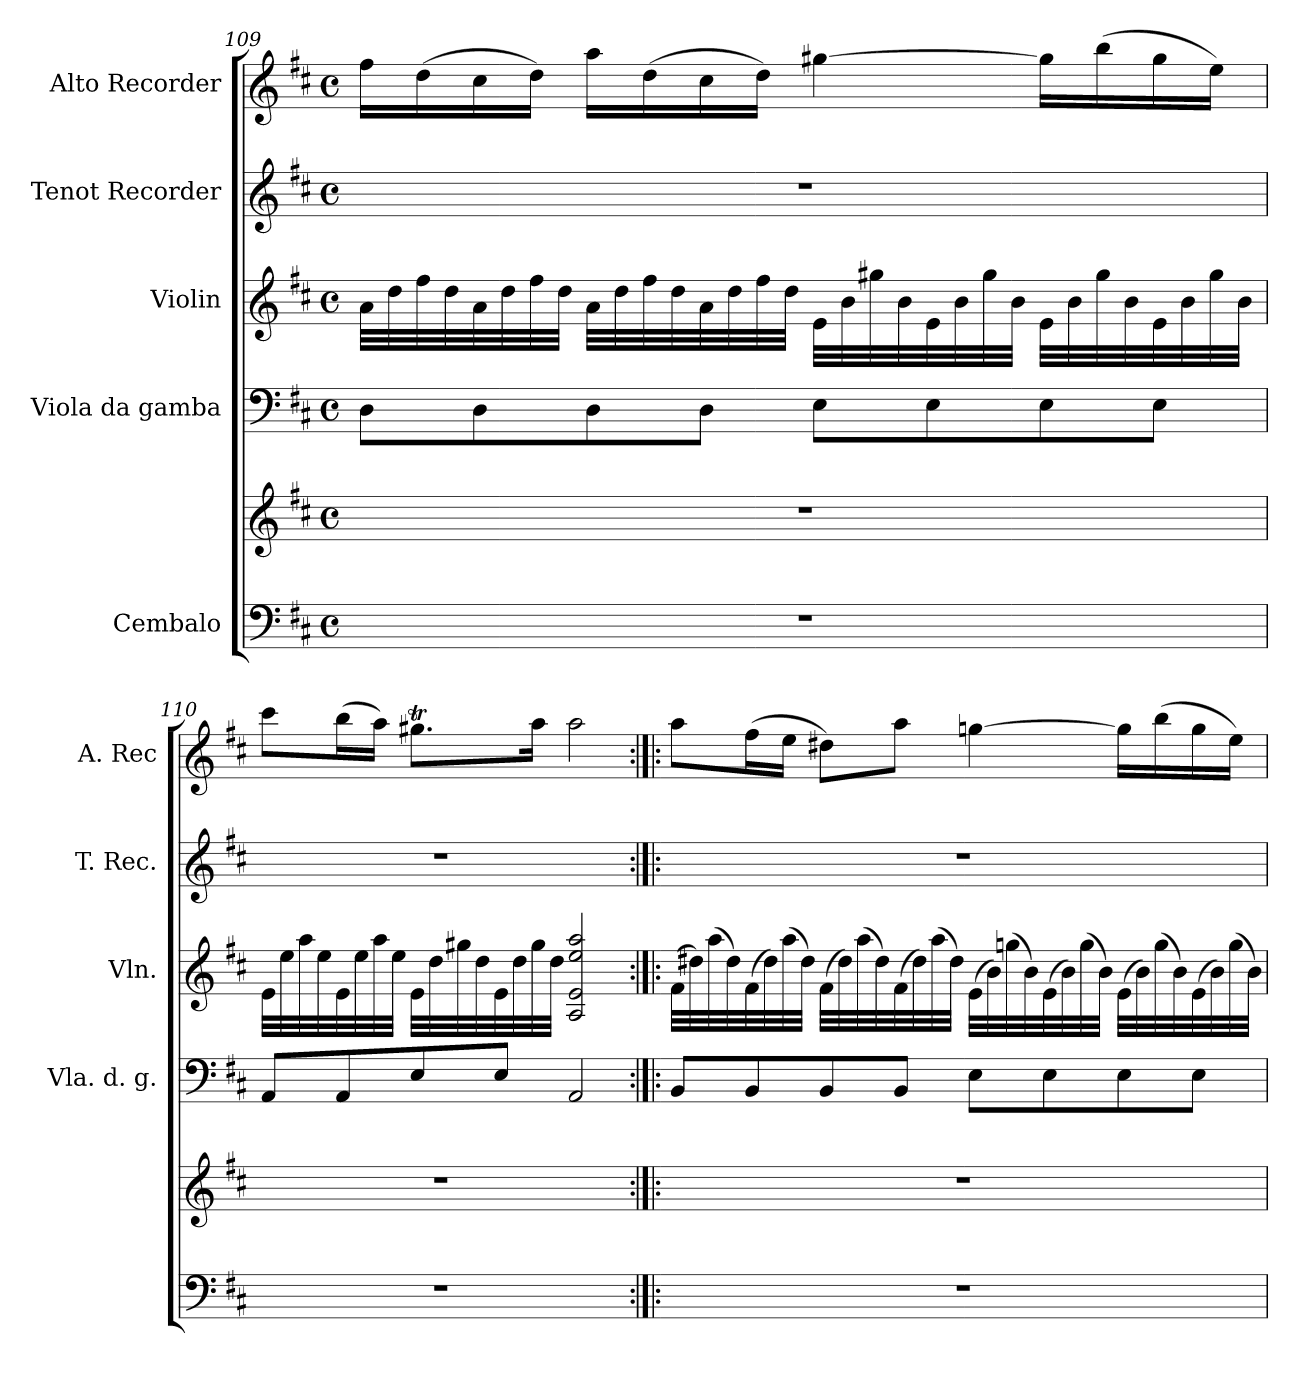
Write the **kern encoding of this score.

**kern	**kern	**kern	**kern	**kern	**kern
*part5	*part5	*part4	*part3	*part2	*part1
*staff6	*staff5	*staff4	*staff3	*staff2	*staff1
*I"Cembalo	*	*I"Viola da gamba	*I"Violin	*I"Tenot Recorder	*I"Alto Recorder
*	*	*I'Vla. d. g.	*I'Vln.	*I'T. Rec.	*I'A. Rec
!!LO:LB:g=z
*clefF4	*clefG2	*clefF4	*clefG2	*clefG2	*clefG2
*k[f#c#]	*k[f#c#]	*k[f#c#]	*k[f#c#]	*k[f#c#]	*k[f#c#]
*M4/4	*M4/4	*M4/4	*M4/4	*M4/4	*M4/4
*met(c)	*met(c)	*met(c)	*met(c)	*met(c)	*met(c)
=109	=109	=109	=109	=109	=109
1r	1r	8D\L	32a\LLL	1r	16ff#\LL
.	.	.	32dd\	.	.
.	.	.	32ff#\	.	(16dd\
.	.	.	32dd\	.	.
.	.	8D\	32a\	.	16cc#\
.	.	.	32dd\	.	.
.	.	.	32ff#\	.	16dd\JJ)
.	.	.	32dd\JJJ	.	.
.	.	8D\	32a\LLL	.	16aa\LL
.	.	.	32dd\	.	.
.	.	.	32ff#\	.	(16dd\
.	.	.	32dd\	.	.
.	.	8D\J	32a\	.	16cc#\
.	.	.	32dd\	.	.
.	.	.	32ff#\	.	16dd\JJ)
.	.	.	32dd\JJJ	.	.
.	.	8E\L	32e\LLL	.	[4gg#X\
.	.	.	32b\	.	.
.	.	.	32gg#X\	.	.
.	.	.	32b\	.	.
.	.	8E\	32e\	.	.
.	.	.	32b\	.	.
.	.	.	32gg#\	.	.
.	.	.	32b\JJJ	.	.
.	.	8E\	32e\LLL	.	16gg#\LL]
.	.	.	32b\	.	.
.	.	.	32gg#\	.	(16bb\
.	.	.	32b\	.	.
.	.	8E\J	32e\	.	16gg#\
.	.	.	32b\	.	.
.	.	.	32gg#\	.	16ee\JJ)
.	.	.	32b\JJJ	.	.
=110	=110	=110	=110	=110	=110
1r	1r	8AA/L	32e\LLL	1r	8ccc#\L
.	.	.	32ee\	.	.
.	.	.	32aa\	.	.
.	.	.	32ee\	.	.
.	.	8AA/	32e\	.	(16bb\L
.	.	.	32ee\	.	.
.	.	.	32aa\	.	16aa\JJ)
.	.	.	32ee\JJJ	.	.
.	.	8E/	32e\LLL	.	8.gg#Xt\L
.	.	.	32dd\	.	.
.	.	.	32gg#X\	.	.
.	.	.	32dd\	.	.
.	.	8E/J	32e\	.	.
.	.	.	32dd\	.	.
.	.	.	32gg#\	.	16aa\Jk
.	.	.	32dd\JJJ	.	.
.	.	2AA/	2A/ 2e/ 2ee/ 2aa/	.	2aa\
=111:|!|:	=111:|!|:	=111:|!|:	=111:|!|:	=111:|!|:	=111:|!|:
1r	1r	8BB/L	(32f#\LLL	1r	8aa\L
.	.	.	32dd#X\)	.	.
.	.	.	(32aa\	.	.
.	.	.	32dd#\)	.	.
.	.	8BB/	(32f#\	.	(16ff#\L
.	.	.	32dd#\)	.	.
.	.	.	(32aa\	.	16ee\JJ
.	.	.	32dd#\JJJ)	.	.
.	.	8BB/	(32f#\LLL	.	8dd#X\L)
.	.	.	32dd#\)	.	.
.	.	.	(32aa\	.	.
.	.	.	32dd#\)	.	.
.	.	8BB/J	(32f#\	.	8aa\J
.	.	.	32dd#\)	.	.
.	.	.	(32aa\	.	.
.	.	.	32dd#\JJJ)	.	.
.	.	8E\L	(32e\LLL	.	[4ggn\
.	.	.	32b\)	.	.
.	.	.	(32ggn\	.	.
.	.	.	32b\)	.	.
.	.	8E\	(32e\	.	.
.	.	.	32b\)	.	.
.	.	.	(32gg\	.	.
.	.	.	32b\JJJ)	.	.
.	.	8E\	(32e\LLL	.	16gg\LL]
.	.	.	32b\)	.	.
.	.	.	(32gg\	.	(16bb\
.	.	.	32b\)	.	.
.	.	8E\J	(32e\	.	16gg\
.	.	.	32b\)	.	.
.	.	.	(32gg\	.	16ee\JJ)
.	.	.	32b\JJJ)	.	.
=	=	=	=	=	=
*-	*-	*-	*-	*-	*-
